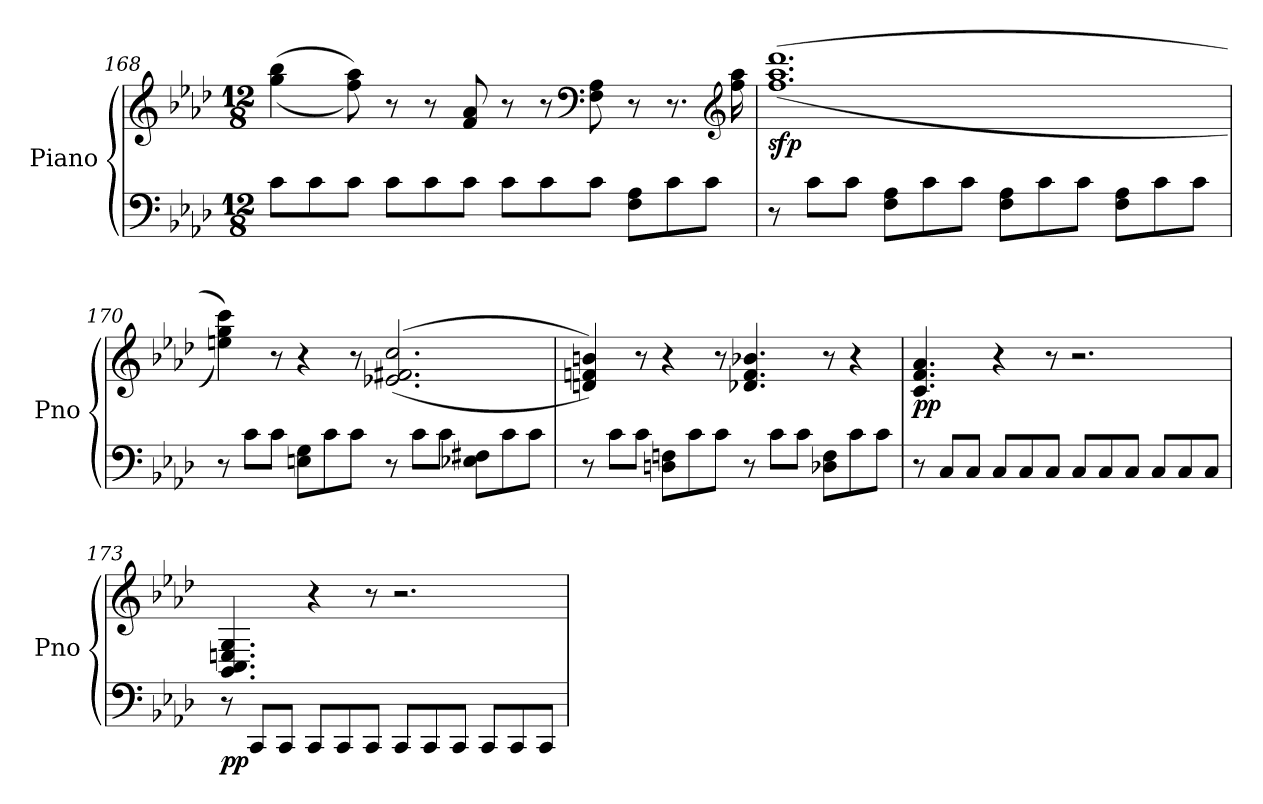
**kern	**kern	**dynam
*part1	*part1	*part1
*staff2	*staff1	*staff1/2
*I"Piano	*	*
*I'Pno	*	*
*clefF4	*clefG2	*
*k[b-e-a-d-]	*k[b-e-a-d-]	*
*A-:	*A-:	*
*M12/8	*M12/8	*
=168	=168	=168
8c\L	(>(>4gg\ 4bb-\	.
8c\	.	.
8c\J	8ff\ 8aa-\))	.
8c\L	8r	.
8c\	8r	.
8c\J	8f/ 8a-/	.
8c\L	8r	.
8c\	8r	.
*	*clefF4	*
8c\J	8F\ 8A-\	.
8F\ 8A-\L	8r	.
8c\	8.r	.
8c\J	.	.
*	*clefG2	*
.	16ff\ 16aa-\	.
=169	=169	=169
!	!	!LO:DY:b
8r	(>(>1.ff 1.aa- 1.ddd-	sfp
8c\L	.	.
8c\J	.	.
8F\ 8A-\L	.	.
8c\	.	.
8c\J	.	.
8F\ 8A-\L	.	.
8c\	.	.
8c\J	.	.
8F\ 8A-\L	.	.
8c\	.	.
8c\J	.	.
=170	=170	=170
8r	4een\ 4gg\ 4ccc\))	.
8c\L	.	.
8c\J	8r	.
8En\ 8G\L	4r	.
8c\	.	.
8c\J	8r	.
8r	(<(<2.e-X/ 2.f#X/ 2.cc/	.
8c\L	.	.
8c\J	.	.
8E-X\ 8F#X\L	.	.
8c\	.	.
8c\J	.	.
=171	=171	=171
8r	4dn/ 4fn/ 4bn/))	.
8c\L	.	.
8c\J	8r	.
8Dn\ 8Fn\L	4r	.
8c\	.	.
8c\J	8r	.
8r	4.d-X/ 4.f/ 4.b-X/	.
8c\L	.	.
8c\J	.	.
8D-X\ 8F\L	8r	.
8c\	4r	.
8c\J	.	.
=172	=172	=172
!	!	!LO:DY:b
8r	4.c/ 4.f/ 4.a-/	pp
8C/L	.	.
8C/J	.	.
8C/L	4r	.
8C/	.	.
8C/J	8r	.
8C/L	2.r	.
8C/	.	.
8C/J	.	.
8C/L	.	.
8C/	.	.
8C/J	.	.
=173	=173	=173
!	!	!LO:DY:b=2
8r	4.BB-/ 4.C/ 4.En/ 4.G/	pp
8CC/L	.	.
8CC/J	.	.
8CC/L	4r	.
8CC/	.	.
8CC/J	8r	.
8CC/L	2.r	.
8CC/	.	.
8CC/J	.	.
8CC/L	.	.
8CC/	.	.
8CC/J	.	.
=	=	=
*-	*-	*-
